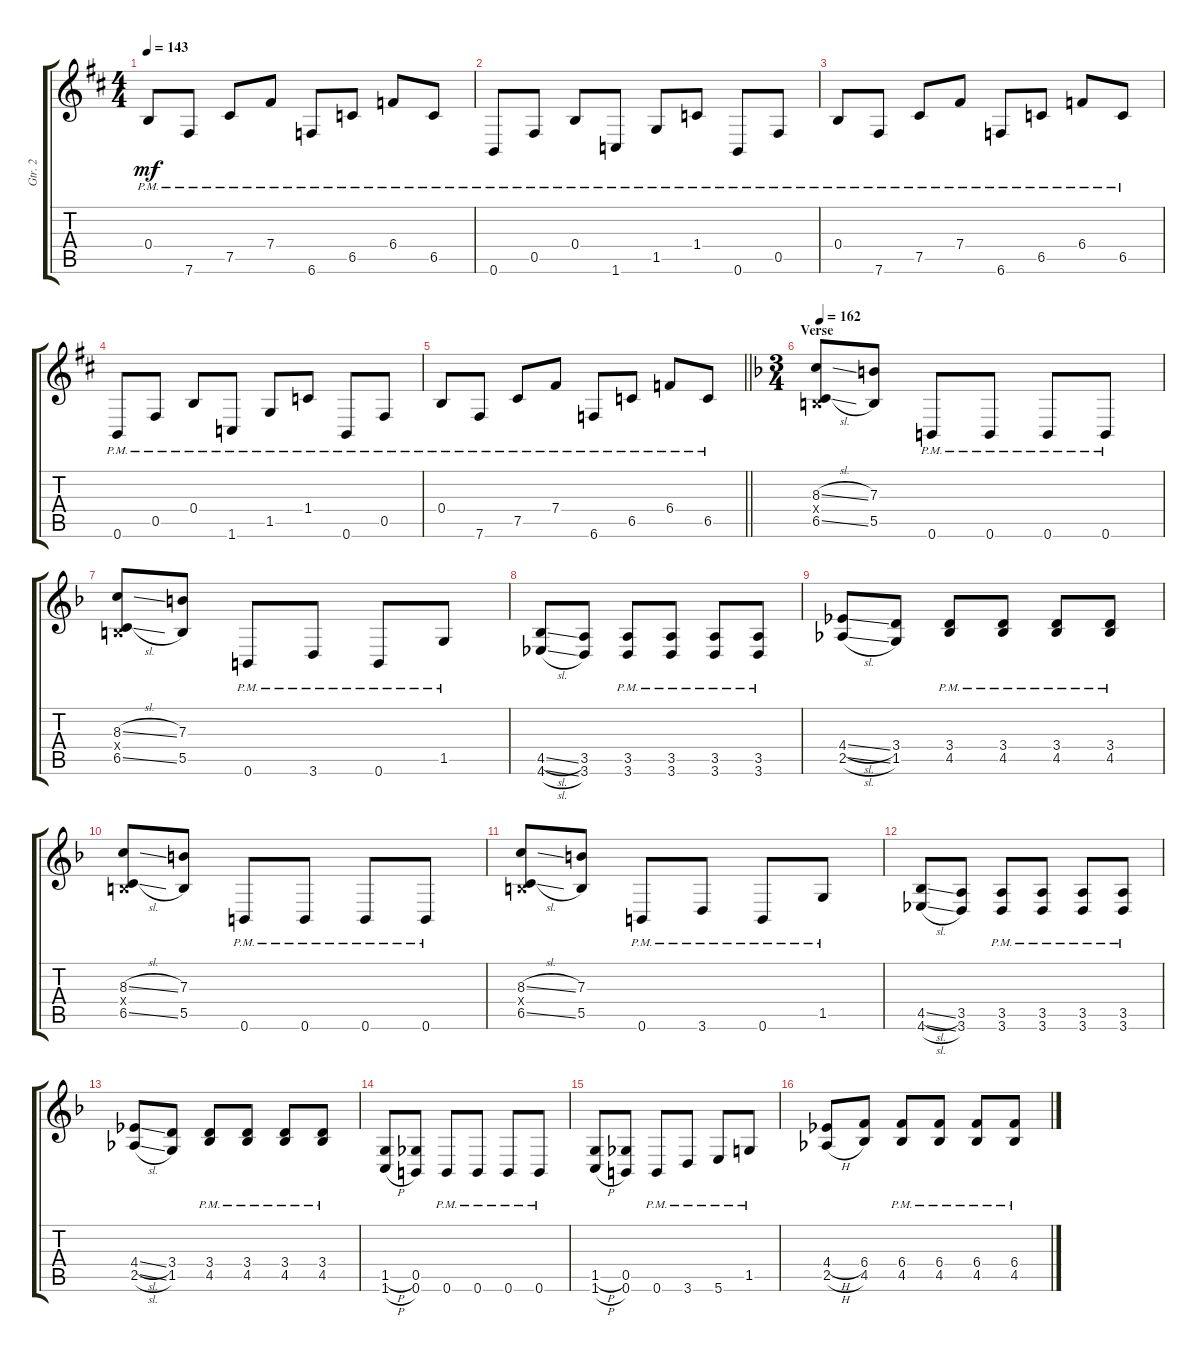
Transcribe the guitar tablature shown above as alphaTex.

\track ("Gtr. 2" "Gtr. 2") {instrument distortionguitar}
\staff {score tabs}
\tuning (Db4 Ab3 E3 B2 Gb2 B1) {hide}
\ts (4 4)
\tempo 143
\clef g2
\ks bminor
0.4{pm}.8{dy mf} 7.6{pm}.8 7.5{pm}.8 7.4{pm}.8 6.6{pm}.8 6.5{pm}.8 6.4{pm}.8 6.5{pm}.8 |
0.6{pm}.8 0.5{pm}.8 0.4{pm}.8 1.6{pm}.8 1.5{pm}.8 1.4{pm}.8 0.6{pm}.8 0.5{pm}.8 |
0.4{pm}.8 7.6{pm}.8 7.5{pm}.8 7.4{pm}.8 6.6{pm}.8 6.5{pm}.8 6.4{pm}.8 6.5{pm}.8 |
0.6{pm}.8 0.5{pm}.8 0.4{pm}.8 1.6{pm}.8 1.5{pm}.8 1.4{pm}.8 0.6{pm}.8 0.5{pm}.8 |
\barLineRight lightlight
0.4{pm}.8 7.6{pm}.8 7.5{pm}.8 7.4{pm}.8 6.6{pm}.8 6.5{pm}.8 6.4{pm}.8 6.5{pm}.8 |
\ts (3 4)
\section ("" "Verse")
\tempo 162
\ks dminor
(8.3{sl} 0.4{x} 6.5{sl}).8 (7.3 5.5).8 0.6{pm}.8 0.6{pm}.8 0.6{pm}.8 0.6{pm}.8 |
(8.3{sl} 0.4{x} 6.5{sl}).8 (7.3 5.5).8 0.6{pm}.8 3.6{pm}.8 0.6{pm}.8 1.5{pm}.8 |
(4.5{sl} 4.6{sl}).8 (3.5 3.6).8 (3.5{pm} 3.6{pm}).8 (3.5{pm} 3.6{pm}).8 (3.5{pm} 3.6{pm}).8 (3.5{pm} 3.6{pm}).8 |
(4.4{sl} 2.5{sl}).8 (3.4 1.5).8 (3.4{pm} 4.5{pm}).8 (3.4{pm} 4.5{pm}).8 (3.4{pm} 4.5{pm}).8 (3.4{pm} 4.5{pm}).8 |
(8.3{sl} 0.4{x} 6.5{sl}).8 (7.3 5.5).8 0.6{pm}.8 0.6{pm}.8 0.6{pm}.8 0.6{pm}.8 |
(8.3{sl} 0.4{x} 6.5{sl}).8 (7.3 5.5).8 0.6{pm}.8 3.6{pm}.8 0.6{pm}.8 1.5{pm}.8 |
(4.5{sl} 4.6{sl}).8 (3.5 3.6).8 (3.5{pm} 3.6{pm}).8 (3.5{pm} 3.6{pm}).8 (3.5{pm} 3.6{pm}).8 (3.5{pm} 3.6{pm}).8 |
(4.4{sl} 2.5{sl}).8 (3.4 1.5).8 (3.4{pm} 4.5{pm}).8 (3.4{pm} 4.5{pm}).8 (3.4{pm} 4.5{pm}).8 (3.4{pm} 4.5{pm}).8 |
(1.5{h} 1.6{h}).8 (0.5 0.6).8 0.6{pm}.8 0.6{pm}.8 0.6{pm}.8 0.6{pm}.8 |
(1.5{h} 1.6{h}).8 (0.5 0.6).8 0.6{pm}.8 3.6{pm}.8 5.6{pm}.8 1.5{pm}.8 |
(4.4{h} 2.5{h}).8 (6.4 4.5).8 (6.4{pm} 4.5{pm}).8 (6.4{pm} 4.5{pm}).8 (6.4{pm} 4.5{pm}).8 (6.4{pm} 4.5{pm}).8
